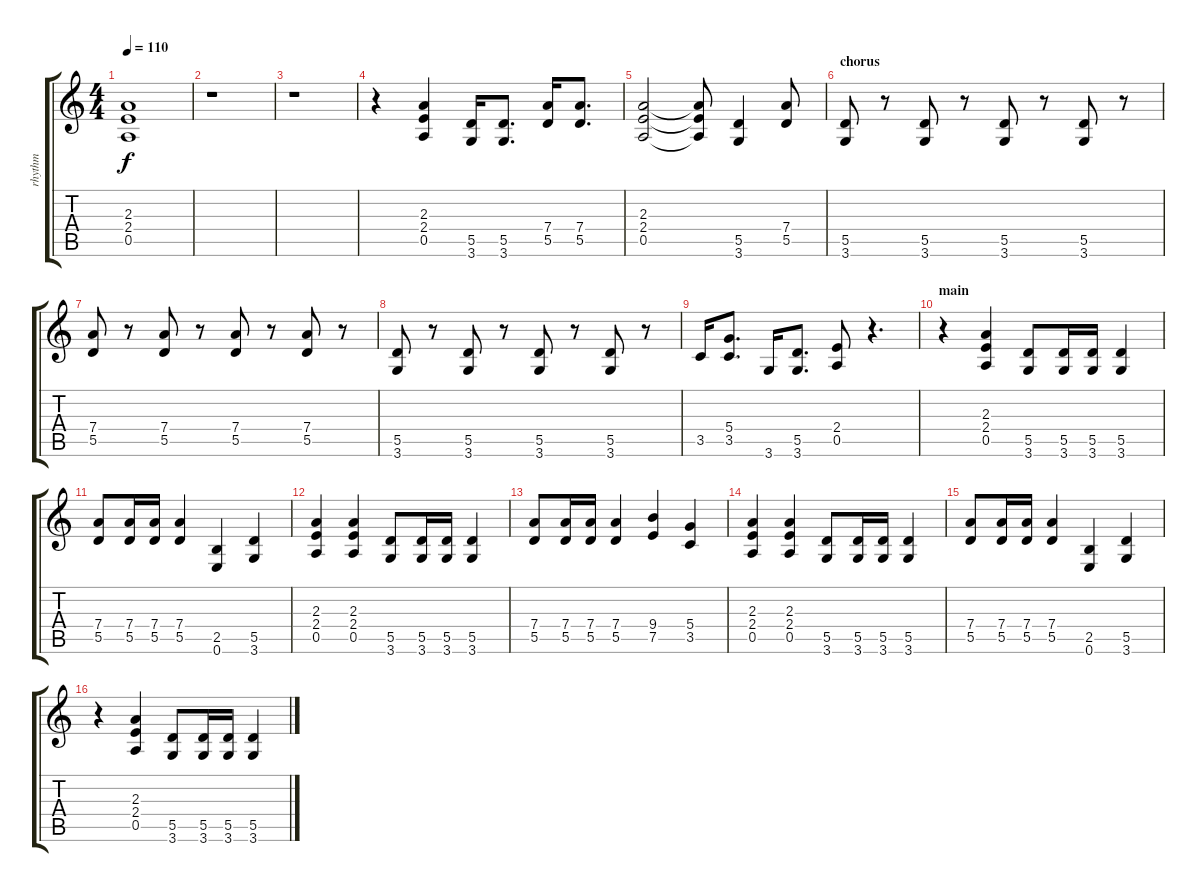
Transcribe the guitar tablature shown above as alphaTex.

\track ("rhythm " "rhythm ") {instrument distortionguitar}
\staff {score tabs}
\tuning (E4 B3 G3 D3 A2 E2) {hide}
\ts (4 4)
\tempo 110
\clef g2
\ks c
(2.3 2.4 0.5).1{dy f} |
r.1 |
r.1 |
r.4 (2.3 2.4 0.5).4 (5.5 3.6).16 (5.5 3.6).8{d} (7.4 5.5).16 (7.4 5.5).8{d} |
(2.3 2.4 0.5).2 (2.3{t} 2.4{t} 0.5{t}).8 (5.5 3.6).4 (7.4 5.5).8 |
\section ("" "chorus")
(5.5 3.6).8 r.8 (5.5 3.6).8 r.8 (5.5 3.6).8 r.8 (5.5 3.6).8 r.8 |
(7.4 5.5).8 r.8 (7.4 5.5).8 r.8 (7.4 5.5).8 r.8 (7.4 5.5).8 r.8 |
(5.5 3.6).8 r.8 (5.5 3.6).8 r.8 (5.5 3.6).8 r.8 (5.5 3.6).8 r.8 |
3.5.16 (5.4 3.5).8{d} 3.6.16 (5.5 3.6).8{d} (2.4 0.5).8 r.4{d} |
\section ("" "main")
r.4 (2.3 2.4 0.5).4 (5.5 3.6).8 (5.5 3.6).16 (5.5 3.6).16 (5.5 3.6).4 |
(7.4 5.5).8 (7.4 5.5).16 (7.4 5.5).16 (7.4 5.5).4 (2.5 0.6).4 (5.5 3.6).4 |
(2.3 2.4 0.5).4 (2.3 2.4 0.5).4 (5.5 3.6).8 (5.5 3.6).16 (5.5 3.6).16 (5.5 3.6).4 |
(7.4 5.5).8 (7.4 5.5).16 (7.4 5.5).16 (7.4 5.5).4 (9.4 7.5).4 (5.4 3.5).4 |
(2.3 2.4 0.5).4 (2.3 2.4 0.5).4 (5.5 3.6).8 (5.5 3.6).16 (5.5 3.6).16 (5.5 3.6).4 |
(7.4 5.5).8 (7.4 5.5).16 (7.4 5.5).16 (7.4 5.5).4 (2.5 0.6).4 (5.5 3.6).4 |
r.4 (2.3 2.4 0.5).4 (5.5 3.6).8 (5.5 3.6).16 (5.5 3.6).16 (5.5 3.6).4
